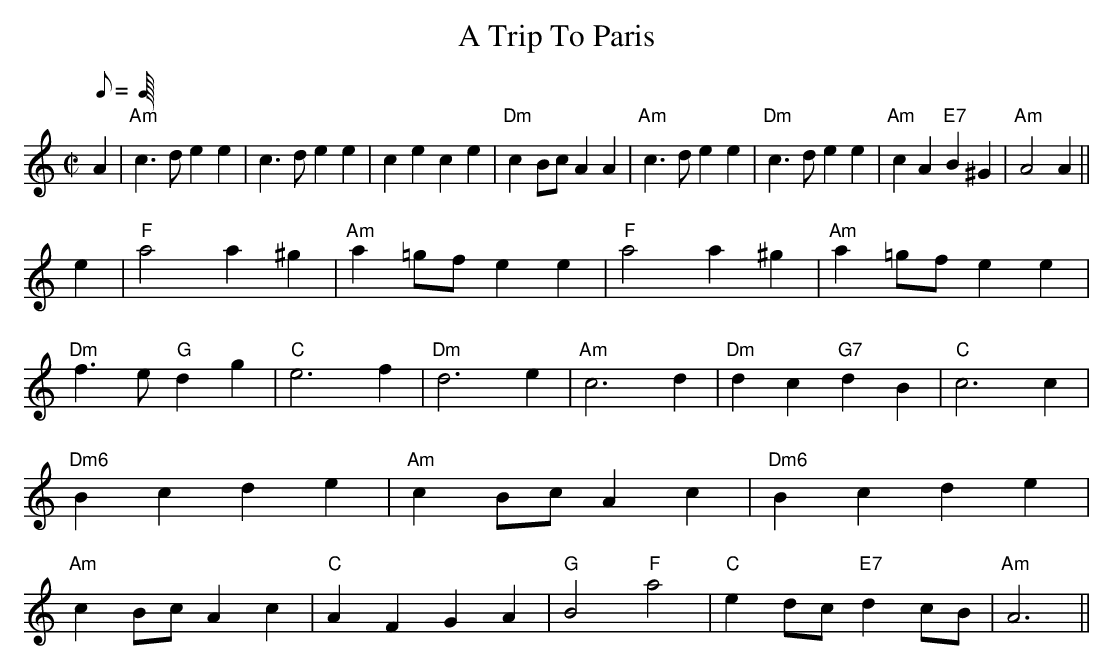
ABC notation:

X:1
T:A Trip To Paris
M:C|
L:1/8
Q:C2=128
K:C
A2 | "Am"c3 d e2 e2 | c3 d e2 e2 | c2 e2 c2 e2 | "Dm"c2 Bc A2 A2 | \
"Am" c3 d e2 e2 | "Dm"c3 d e2 e2 | "Am"c2 A2 "E7"B2 ^G2 | "Am" A4 A2 ||
\
e2 | "F"a4 a2 ^g2 | "Am"a2 =gf e2 e2 | "F"a4 a2 ^g2 | "Am"a2 =gf e2 e2 |
 \
"Dm"f3 e "G"d2 g2 | "C"e6 f2 | "Dm"d6 e2 | "Am"c6 d2 | \
"Dm"d2 c2 "G7"d2 B2 | "C"c6 c2 | "Dm6"B2 c2 d2 e2 | "Am"c2 Bc A2 c2 | \
"Dm6"B2 c2 d2 e2 | "Am"c2 Bc A2 c2 | "C"A2 F2 G2 A2 | "G" B4 "F"a4 | \
"C"e2 dc "E7"d2 cB | "Am"A6 ||
